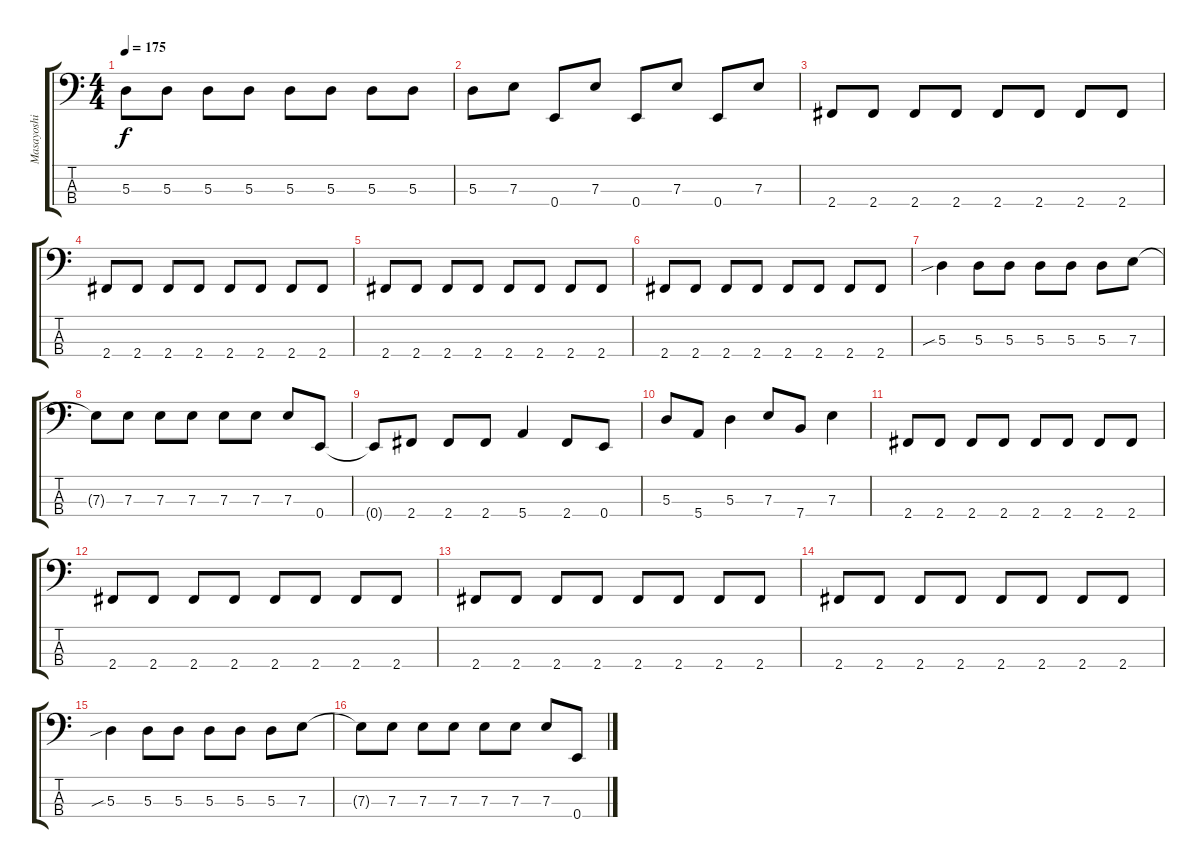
\track ("Masayoshi Yamashita" "Masayoshi ") {instrument electricbassfinger}
\staff {score tabs}
\tuning (G2 D2 A1 E1) {hide}
\ts (4 4)
\tempo 175
\clef f4
\ks c
5.3{t}.8{dy f} 5.3.8 5.3.8 5.3.8 5.3.8 5.3.8 5.3.8 5.3.8 |
5.3.8 7.3.8 0.4.8 7.3.8 0.4.8 7.3.8 0.4.8 7.3.8 |
2.4.8 2.4.8 2.4.8 2.4.8 2.4.8 2.4.8 2.4.8 2.4.8 |
2.4.8 2.4.8 2.4.8 2.4.8 2.4.8 2.4.8 2.4.8 2.4.8 |
2.4.8 2.4.8 2.4.8 2.4.8 2.4.8 2.4.8 2.4.8 2.4.8 |
2.4.8 2.4.8 2.4.8 2.4.8 2.4.8 2.4.8 2.4.8 2.4.8 |
5.3{sib}.4 5.3.8 5.3.8 5.3.8 5.3.8 5.3.8 7.3.8 |
7.3{t}.8 7.3.8 7.3.8 7.3.8 7.3.8 7.3.8 7.3.8 0.4.8 |
0.4{t}.8 2.4.8 2.4.8 2.4.8 5.4.4 2.4.8 0.4.8 |
5.3.8 5.4.8 5.3.4 7.3.8 7.4.8 7.3.4 |
2.4.8 2.4.8 2.4.8 2.4.8 2.4.8 2.4.8 2.4.8 2.4.8 |
2.4.8 2.4.8 2.4.8 2.4.8 2.4.8 2.4.8 2.4.8 2.4.8 |
2.4.8 2.4.8 2.4.8 2.4.8 2.4.8 2.4.8 2.4.8 2.4.8 |
2.4.8 2.4.8 2.4.8 2.4.8 2.4.8 2.4.8 2.4.8 2.4.8 |
5.3{sib}.4 5.3.8 5.3.8 5.3.8 5.3.8 5.3.8 7.3.8 |
7.3{t}.8 7.3.8 7.3.8 7.3.8 7.3.8 7.3.8 7.3.8 0.4.8
